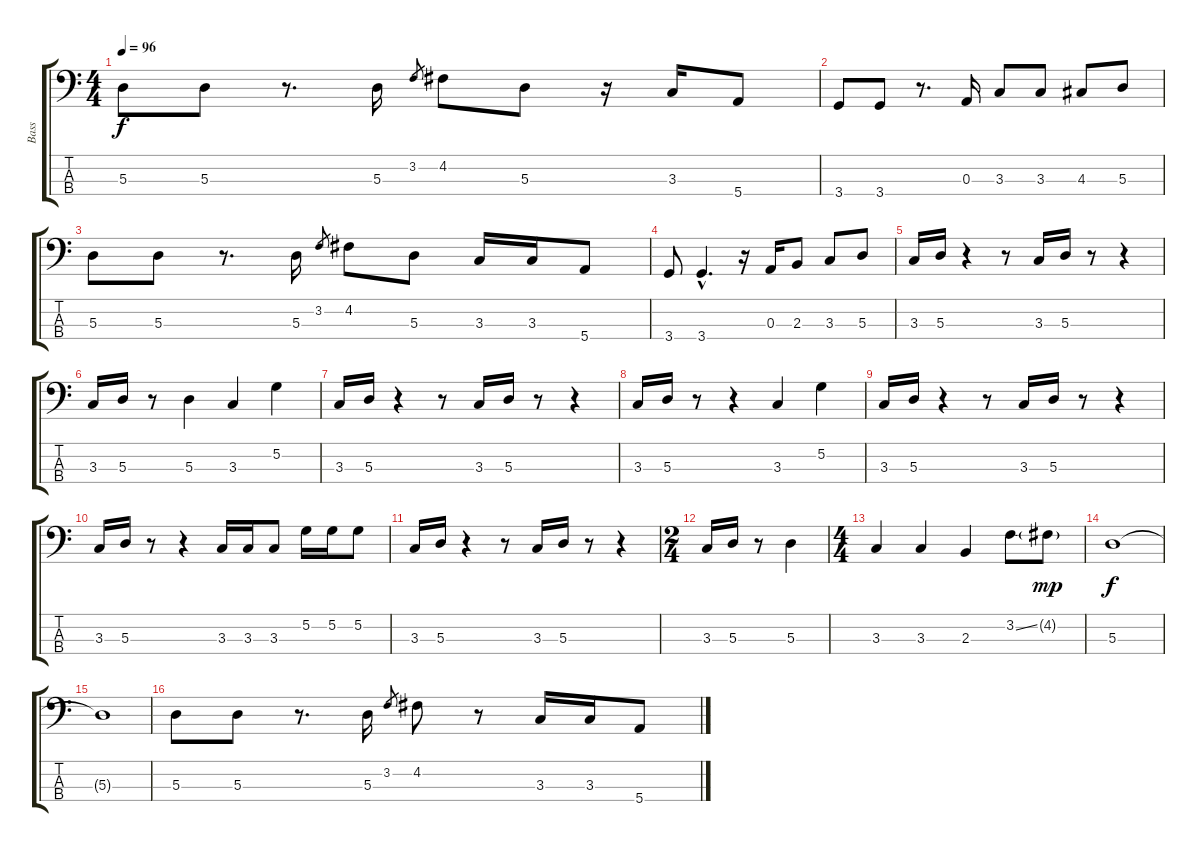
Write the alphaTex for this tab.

\track ("Bass" "Bass") {instrument fretlessbass}
\staff {score tabs}
\tuning (G2 D2 A1 E1) {hide}
\ts (4 4)
\tempo 96
\clef f4
\ks c
5.3.8{dy f} 5.3.8 r.8{d} 5.3.16 3.2.8{gr} 4.2.8 5.3.8 r.16 3.3.16 5.4.8 |
3.4.8 3.4.8 r.8{d} 0.3.16 3.3.8 3.3.8 4.3.8 5.3.8 |
5.3.8 5.3.8 r.8{d} 5.3.16 3.2.8{gr} 4.2.8 5.3.8 3.3.16 3.3.16 5.4.8 |
3.4.8 3.4{hac}.4{d} r.16 0.3.16 2.3.8 3.3.8 5.3.8 |
3.3.16 5.3.16 r.4 r.8 3.3.16 5.3.16 r.8 r.4 |
3.3.16 5.3.16 r.8 5.3.4 3.3.4 5.2.4 |
3.3.16 5.3.16 r.4 r.8 3.3.16 5.3.16 r.8 r.4 |
3.3.16 5.3.16 r.8 r.4 3.3.4 5.2.4 |
3.3.16 5.3.16 r.4 r.8 3.3.16 5.3.16 r.8 r.4 |
3.3.16 5.3.16 r.8 r.4 3.3.16 3.3.16 3.3.8 5.2.16 5.2.16 5.2.8 |
3.3.16 5.3.16 r.4 r.8 3.3.16 5.3.16 r.8 r.4 |
\ts (2 4)
3.3.16 5.3.16 r.8 5.3.4 |
\ts (4 4)
3.3.4 3.3.4 2.3.4 3.2{ss}.8 4.2{g}.8{dy mp} |
5.3.1{dy f} |
5.3{t}.1 |
5.3.8 5.3.8 r.8{d} 5.3.16 3.2.8{gr} 4.2.8 r.8 3.3.16 3.3.16 5.4.8
